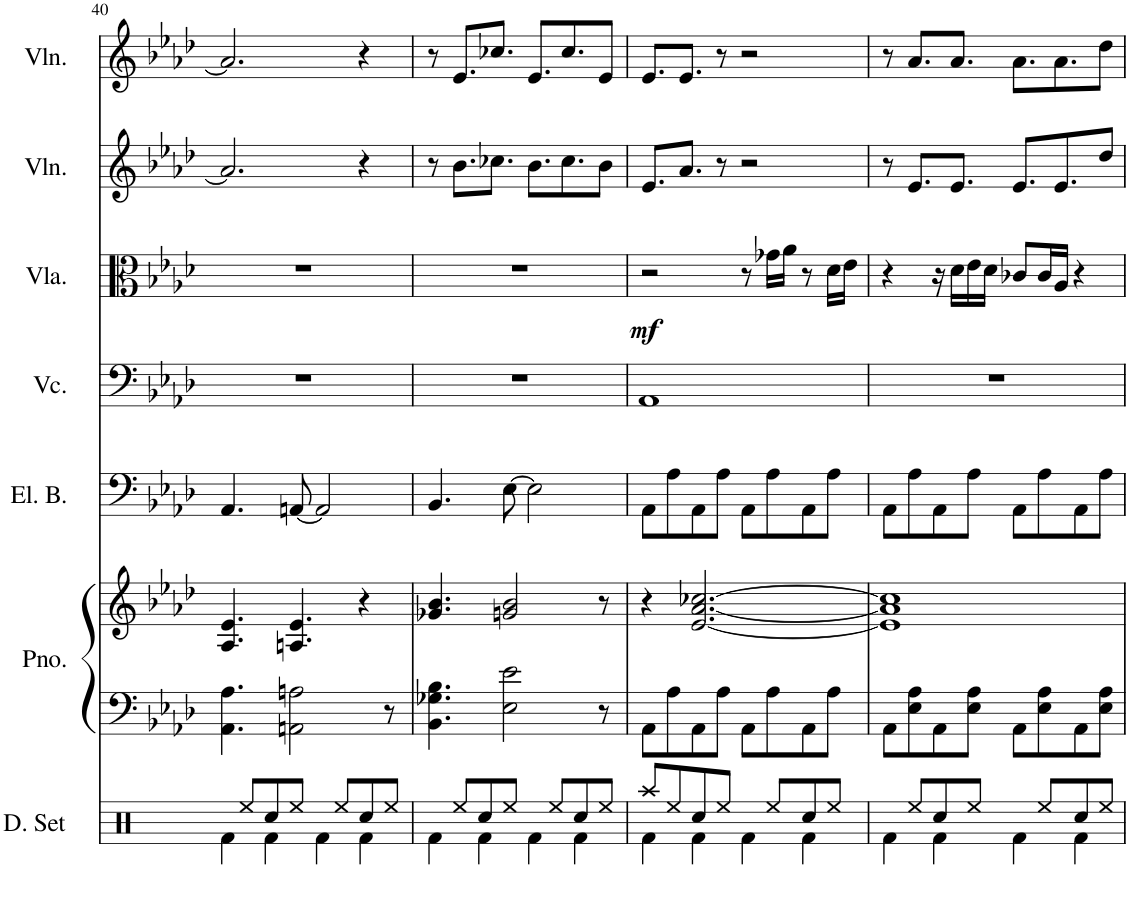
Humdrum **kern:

**kern	**kern	**kern	**kern	**kern	**kern	**dynam	**kern	**kern
*part7	*part6	*part6	*part5	*part4	*part3	*part3	*part2	*part1
*staff8	*staff7	*staff6	*staff5	*staff4	*staff3	*staff3	*staff2	*staff1
*I"Drumset	*I"Piano	*	*I"Electric Bass	*I"Violoncello	*I"Viola	*	*I"Violin	*I"Violin
*I'D. Set	*I'Pno.	*	*I'El. B.	*I'Vc.	*I'Vla.	*	*I'Vln.	*I'Vln.
!!LO:PB:g=z
*clefX	*clefF4	*clefG2	*clefF4	*clefF4	*clefC3	*	*clefG2	*clefG2
*	*	*	*Trd7c12	*	*	*	*	*
*k[]	*k[b-e-a-d-]	*k[b-e-a-d-]	*k[b-e-a-d-]	*k[b-e-a-d-]	*k[b-e-a-d-]	*	*k[b-e-a-d-]	*k[b-e-a-d-]
*M4/4	*M4/4	*M4/4	*M4/4	*M4/4	*M4/4	*	*M4/4	*M4/4
=40	=40	=40	=40	=40	=40	=40	=40	=40
*^	*	*	*	*	*	*	*	*
8ryy	4Rf\	4.AA-\ 4.A-\	4.A-/ 4.e-/	4.AA-/	1r	1r	.	2.a-/]	2.a-/]
8Ree/L	.	.	.	.	.	.	.	.	.
8Rcc/	4Rf\	.	.	.	.	.	.	.	.
8Ree/J	.	2AAn\ 2An\	4.An/ 4.e-/	[8AAn/	.	.	.	.	.
8ryy	4Rf\	.	.	2AA/]	.	.	.	.	.
8Ree/L	.	.	.	.	.	.	.	.	.
8Rcc/	4Rf\	.	4r	.	.	.	.	4r	4r
8Ree/J	.	8r	.	.	.	.	.	.	.
=41	=41	=41	=41	=41	=41	=41	=41	=41	=41
8ryy	4Rf\	4.BB-\ 4.G-X\ 4.B-\	4.g-X/ 4.b-/	4.BB-/	1r	1r	.	8r	8r
8Ree/L	.	.	.	.	.	.	.	8.b-\L	8.e-/L
8Rcc/	4Rf\	.	.	.	.	.	.	.	.
.	.	.	.	.	.	.	.	8.cc-X\J	8.cc-X/J
8Ree/J	.	2E-\ 2e-\	2gn/ 2b-/	[8E-\	.	.	.	.	.
8ryy	4Rf\	.	.	2E-\]	.	.	.	8.b-\L	8.e-/L
8Ree/L	.	.	.	.	.	.	.	.	.
.	.	.	.	.	.	.	.	8.cc-\	8.cc-/
8Rcc/	4Rf\	.	.	.	.	.	.	.	.
8Ree/J	.	8r	8r	.	.	.	.	8b-\J	8e-/J
=42	=42	=42	=42	=42	=42	=42	=42	=42	=42
!	!	!	!	!	!	!	!LO:DY:b	!	!
8Raa/L	4Rf\	8AA-\L	4r	8AA-\L	1AA-	2r	mf	8.e-/L	8.e-/L
8Ree/	.	8A-\	.	8A-\	.	.	.	.	.
.	.	.	.	.	.	.	.	8.a-/J	8.e-/J
8Rcc/	4Rf\	8AA-\	[2.e-/ [2.a-/ [2.cc-X/	8AA-\	.	.	.	.	.
8Ree/J	.	8A-\J	.	8A-\J	.	.	.	8r	8r
8ryy	4Rf\	8AA-\L	.	8AA-\L	.	8r	.	2r	2r
8Ree/L	.	8A-\	.	8A-\	.	16g-X\LL	.	.	.
.	.	.	.	.	.	16a-\JJ	.	.	.
8Rcc/	4Rf\	8AA-\	.	8AA-\	.	8r	.	.	.
8Ree/J	.	8A-\J	.	8A-\J	.	16d-\LL	.	.	.
.	.	.	.	.	.	16e-\JJ	.	.	.
=43	=43	=43	=43	=43	=43	=43	=43	=43	=43
8ryy	4Rf\	8AA-\L	1e-] 1a-] 1cc-]	8AA-\L	1r	4r	.	8r	8r
8Ree/L	.	8E-\ 8A-\	.	8A-\	.	.	.	8.e-/L	8.a-/L
8Rcc/	4Rf\	8AA-\	.	8AA-\	.	16r	.	.	.
.	.	.	.	.	.	16d-\LL	.	8.e-/J	8.a-/J
8Ree/J	.	8E-\ 8A-\J	.	8A-\J	.	16e-\	.	.	.
.	.	.	.	.	.	16d-\JJ	.	.	.
8ryy	4Rf\	8AA-\L	.	8AA-\L	.	8c-X/L	.	8.e-/L	8.a-\L
8Ree/L	.	8E-\ 8A-\	.	8A-\	.	16c-/L	.	.	.
.	.	.	.	.	.	16A-/JJ	.	8.e-/	8.a-\
8Rcc/	4Rf\	8AA-\	.	8AA-\	.	4r	.	.	.
8Ree/J	.	8E-\ 8A-\J	.	8A-\J	.	.	.	8dd-/J	8dd-\J
*v	*v	*	*	*	*	*	*	*	*
=	=	=	=	=	=	=	=	=
*-	*-	*-	*-	*-	*-	*-	*-	*-
